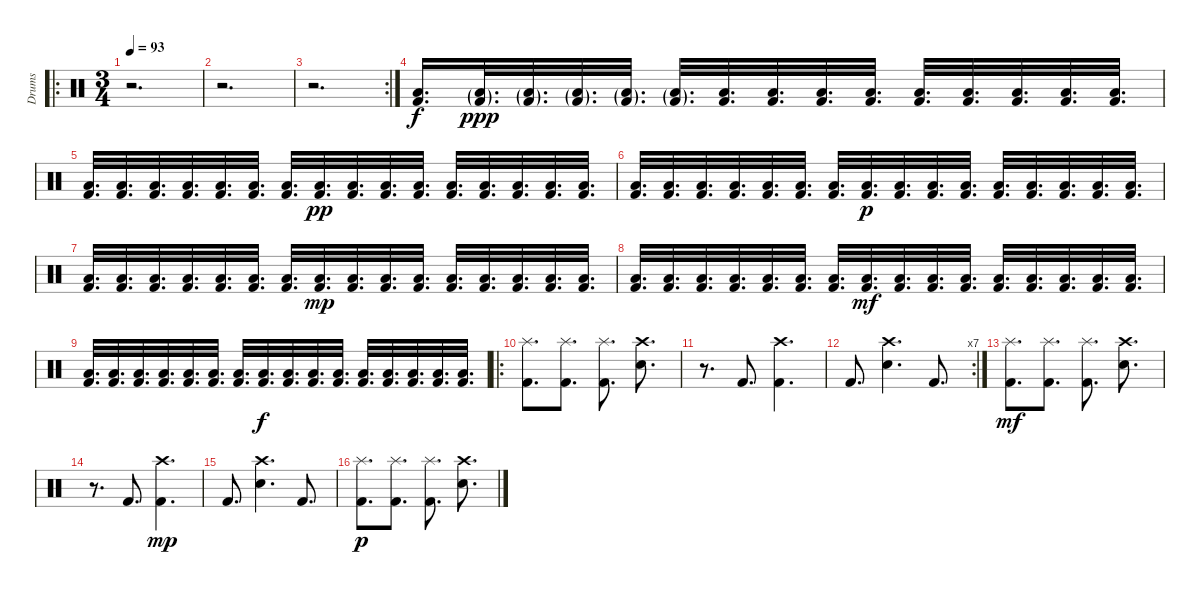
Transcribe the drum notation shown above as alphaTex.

\track ("Drums" "Drums") {solo instrument percussion}
\staff {score}
\articulation defaults
\ro
\ts (3 4)
\tempo 93
\clef neutral
\ks c
r.2{d dy f} |
r.2{d} |
\rc 2
r.2{d} |
("Low Tom (hit)" "Kick (hit) 2").16{d} ("Low Tom (hit)"{g} "Kick (hit) 2"{g}).32{d dy ppp} ("Low Tom (hit)"{g} "Kick (hit) 2"{g}).32{d} ("Low Tom (hit)"{g} "Kick (hit) 2"{g}).32{d} ("Low Tom (hit)"{g} "Kick (hit) 2"{g}).32{d} ("Low Tom (hit)"{g} "Kick (hit) 2"{g}).32{d} ("Low Tom (hit)" "Kick (hit) 2").32{d} ("Low Tom (hit)" "Kick (hit) 2").32{d} ("Low Tom (hit)" "Kick (hit) 2").32{d} ("Low Tom (hit)" "Kick (hit) 2").32{d} ("Low Tom (hit)" "Kick (hit) 2").32{d} ("Low Tom (hit)" "Kick (hit) 2").32{d} ("Low Tom (hit)" "Kick (hit) 2").32{d} ("Low Tom (hit)" "Kick (hit) 2").32{d} ("Low Tom (hit)" "Kick (hit) 2").32{d} |
("Low Tom (hit)" "Kick (hit) 2").32{d} ("Low Tom (hit)" "Kick (hit) 2").32{d} ("Low Tom (hit)" "Kick (hit) 2").32{d} ("Low Tom (hit)" "Kick (hit) 2").32{d} ("Low Tom (hit)" "Kick (hit) 2").32{d} ("Low Tom (hit)" "Kick (hit) 2").32{d} ("Low Tom (hit)" "Kick (hit) 2").32{d} ("Low Tom (hit)" "Kick (hit) 2").32{d dy pp} ("Low Tom (hit)" "Kick (hit) 2").32{d} ("Low Tom (hit)" "Kick (hit) 2").32{d} ("Low Tom (hit)" "Kick (hit) 2").32{d} ("Low Tom (hit)" "Kick (hit) 2").32{d} ("Low Tom (hit)" "Kick (hit) 2").32{d} ("Low Tom (hit)" "Kick (hit) 2").32{d} ("Low Tom (hit)" "Kick (hit) 2").32{d} ("Low Tom (hit)" "Kick (hit) 2").32{d} |
("Low Tom (hit)" "Kick (hit) 2").32{d} ("Low Tom (hit)" "Kick (hit) 2").32{d} ("Low Tom (hit)" "Kick (hit) 2").32{d} ("Low Tom (hit)" "Kick (hit) 2").32{d} ("Low Tom (hit)" "Kick (hit) 2").32{d} ("Low Tom (hit)" "Kick (hit) 2").32{d} ("Low Tom (hit)" "Kick (hit) 2").32{d} ("Low Tom (hit)" "Kick (hit) 2").32{d dy p} ("Low Tom (hit)" "Kick (hit) 2").32{d} ("Low Tom (hit)" "Kick (hit) 2").32{d} ("Low Tom (hit)" "Kick (hit) 2").32{d} ("Low Tom (hit)" "Kick (hit) 2").32{d} ("Low Tom (hit)" "Kick (hit) 2").32{d} ("Low Tom (hit)" "Kick (hit) 2").32{d} ("Low Tom (hit)" "Kick (hit) 2").32{d} ("Low Tom (hit)" "Kick (hit) 2").32{d} |
("Low Tom (hit)" "Kick (hit) 2").32{d} ("Low Tom (hit)" "Kick (hit) 2").32{d} ("Low Tom (hit)" "Kick (hit) 2").32{d} ("Low Tom (hit)" "Kick (hit) 2").32{d} ("Low Tom (hit)" "Kick (hit) 2").32{d} ("Low Tom (hit)" "Kick (hit) 2").32{d} ("Low Tom (hit)" "Kick (hit) 2").32{d} ("Low Tom (hit)" "Kick (hit) 2").32{d dy mp} ("Low Tom (hit)" "Kick (hit) 2").32{d} ("Low Tom (hit)" "Kick (hit) 2").32{d} ("Low Tom (hit)" "Kick (hit) 2").32{d} ("Low Tom (hit)" "Kick (hit) 2").32{d} ("Low Tom (hit)" "Kick (hit) 2").32{d} ("Low Tom (hit)" "Kick (hit) 2").32{d} ("Low Tom (hit)" "Kick (hit) 2").32{d} ("Low Tom (hit)" "Kick (hit) 2").32{d} |
("Low Tom (hit)" "Kick (hit) 2").32{d} ("Low Tom (hit)" "Kick (hit) 2").32{d} ("Low Tom (hit)" "Kick (hit) 2").32{d} ("Low Tom (hit)" "Kick (hit) 2").32{d} ("Low Tom (hit)" "Kick (hit) 2").32{d} ("Low Tom (hit)" "Kick (hit) 2").32{d} ("Low Tom (hit)" "Kick (hit) 2").32{d} ("Low Tom (hit)" "Kick (hit) 2").32{d dy mf} ("Low Tom (hit)" "Kick (hit) 2").32{d} ("Low Tom (hit)" "Kick (hit) 2").32{d} ("Low Tom (hit)" "Kick (hit) 2").32{d} ("Low Tom (hit)" "Kick (hit) 2").32{d} ("Low Tom (hit)" "Kick (hit) 2").32{d} ("Low Tom (hit)" "Kick (hit) 2").32{d} ("Low Tom (hit)" "Kick (hit) 2").32{d} ("Low Tom (hit)" "Kick (hit) 2").32{d} |
("Low Tom (hit)" "Kick (hit) 2").32{d} ("Low Tom (hit)" "Kick (hit) 2").32{d} ("Low Tom (hit)" "Kick (hit) 2").32{d} ("Low Tom (hit)" "Kick (hit) 2").32{d} ("Low Tom (hit)" "Kick (hit) 2").32{d} ("Low Tom (hit)" "Kick (hit) 2").32{d} ("Low Tom (hit)" "Kick (hit) 2").32{d} ("Low Tom (hit)" "Kick (hit) 2").32{d dy f} ("Low Tom (hit)" "Kick (hit) 2").32{d} ("Low Tom (hit)" "Kick (hit) 2").32{d} ("Low Tom (hit)" "Kick (hit) 2").32{d} ("Low Tom (hit)" "Kick (hit) 2").32{d} ("Low Tom (hit)" "Kick (hit) 2").32{d} ("Low Tom (hit)" "Kick (hit) 2").32{d} ("Low Tom (hit)" "Kick (hit) 2").32{d} ("Low Tom (hit)" "Kick (hit) 2").32{d} |
\ro
("Splash (hit)" "Kick (hit) 2").8{d} ("Splash (hit)" "Kick (hit) 2").8{d} ("Splash (hit)" "Kick (hit) 2").8{d} ("Crash high (hit)" "Electric Snare (hit)").8{d} |
r.8{d} "Kick (hit) 2".8{d} ("Crash high (hit)" "Kick (hit) 2").4{d} |
\rc 7 "Kick (hit) 2".8{d}
("Crash high (hit)" "Electric Snare (hit)").4{d} "Kick (hit) 2".8{d} |
("Splash (hit)" "Kick (hit) 2").8{d dy mf} ("Splash (hit)" "Kick (hit) 2").8{d} ("Splash (hit)" "Kick (hit) 2").8{d} ("Crash high (hit)" "Electric Snare (hit)").8{d} |
r.8{d} "Kick (hit) 2".8{d} ("Crash high (hit)" "Kick (hit) 2").4{d dy mp} |
"Kick (hit) 2".8{d} ("Crash high (hit)" "Electric Snare (hit)").4{d} "Kick (hit) 2".8{d} |
("Splash (hit)" "Kick (hit) 2").8{d dy p} ("Splash (hit)" "Kick (hit) 2").8{d} ("Splash (hit)" "Kick (hit) 2").8{d} ("Crash high (hit)" "Electric Snare (hit)").8{d}
